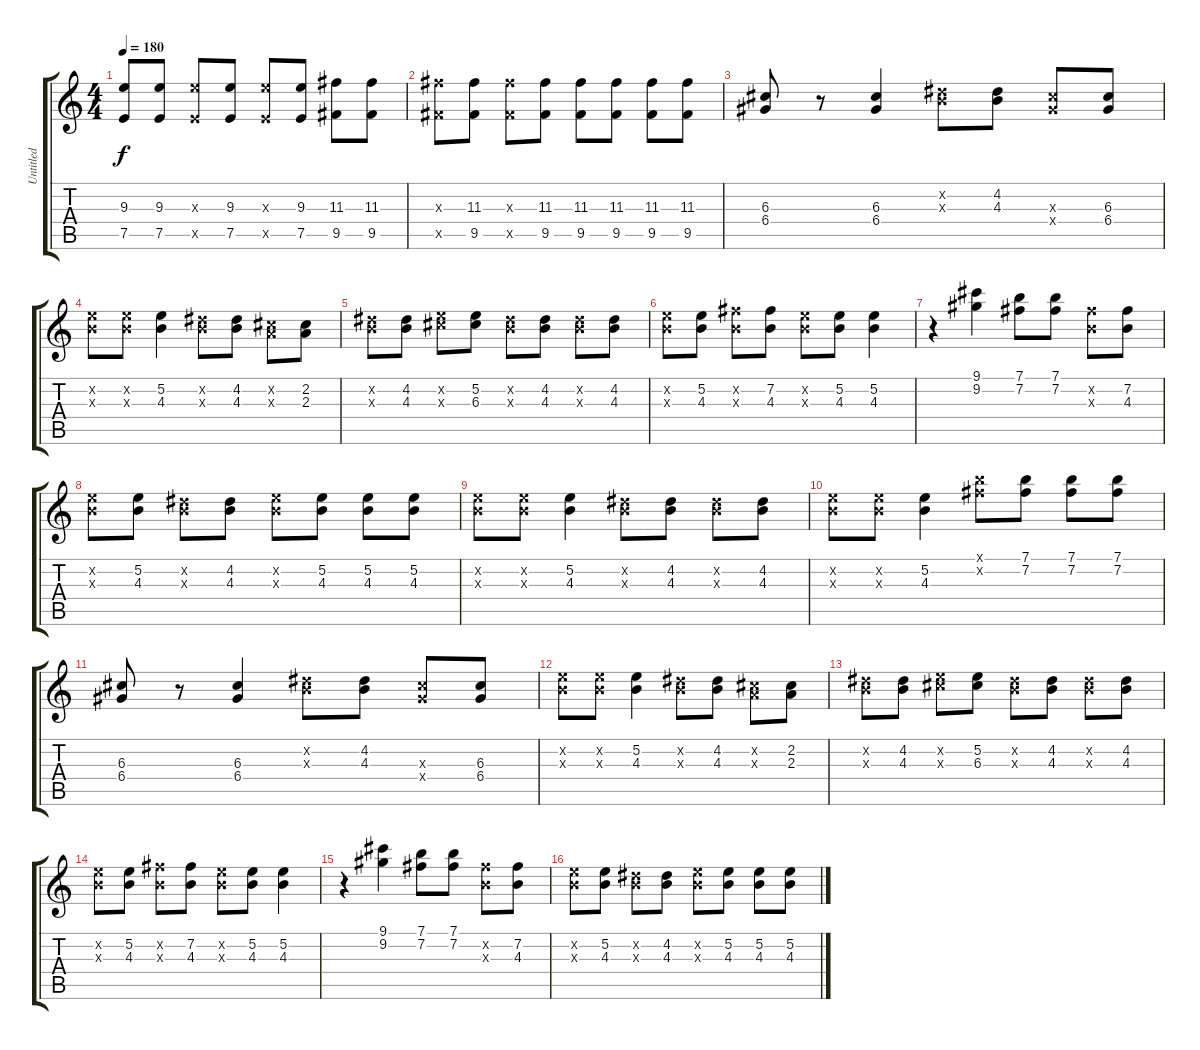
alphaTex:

\track ("Untitled" "Untitled") {instrument distortionguitar}
\staff {score tabs}
\tuning (E4 B3 G3 D3 A2 E2) {hide}
\ts (4 4)
\tempo 180
\clef g2
\ks c
(9.3 7.5).8{dy f} (9.3 7.5).8 (9.3{x} 7.5{x}).8 (9.3 7.5).8 (9.3{x} 7.5{x}).8 (9.3 7.5).8 (11.3 9.5).8 (11.3 9.5).8 |
(11.3{x} 9.5{x}).8 (11.3 9.5).8 (11.3{x} 9.5{x}).8 (11.3 9.5).8 (11.3 9.5).8 (11.3 9.5).8 (11.3 9.5).8 (11.3 9.5).8 |
(6.3 6.4).8 r.8 (6.3 6.4).4 (4.2{x} 4.3{x}).8 (4.2 4.3).8 (6.3{x} 6.4{x}).8 (6.3 6.4).8 |
(5.2{x} 4.3{x}).8 (5.2{x} 4.3{x}).8 (5.2 4.3).4 (4.2{x} 4.3{x}).8 (4.2 4.3).8 (2.2{x} 2.3{x}).8 (2.2 2.3).8 |
(4.2{x} 4.3{x}).8 (4.2 4.3).8 (5.2{x} 6.3{x}).8 (5.2 6.3).8 (4.2{x} 4.3{x}).8 (4.2 4.3).8 (4.2{x} 4.3{x}).8 (4.2 4.3).8 |
(5.2{x} 4.3{x}).8 (5.2 4.3).8 (7.2{x} 4.3{x}).8 (7.2 4.3).8 (5.2{x} 4.3{x}).8 (5.2 4.3).8 (5.2 4.3).4 |
r.4 (9.1 9.2).4 (7.1 7.2).8 (7.1 7.2).8 (7.2{x} 4.3{x}).8 (7.2 4.3).8 |
(5.2{x} 4.3{x}).8 (5.2 4.3).8 (4.2{x} 4.3{x}).8 (4.2 4.3).8 (5.2{x} 4.3{x}).8 (5.2 4.3).8 (5.2 4.3).8 (5.2 4.3).8 |
(5.2{x} 4.3{x}).8 (5.2{x} 4.3{x}).8 (5.2 4.3).4 (4.2{x} 4.3{x}).8 (4.2 4.3).8 (4.2{x} 4.3{x}).8 (4.2 4.3).8 |
(5.2{x} 4.3{x}).8 (5.2{x} 4.3{x}).8 (5.2 4.3).4 (7.1{x} 7.2{x}).8 (7.1 7.2).8 (7.1 7.2).8 (7.1 7.2).8 |
(6.3 6.4).8 r.8 (6.3 6.4).4 (4.2{x} 4.3{x}).8 (4.2 4.3).8 (6.3{x} 6.4{x}).8 (6.3 6.4).8 |
(5.2{x} 4.3{x}).8 (5.2{x} 4.3{x}).8 (5.2 4.3).4 (4.2{x} 4.3{x}).8 (4.2 4.3).8 (2.2{x} 2.3{x}).8 (2.2 2.3).8 |
(4.2{x} 4.3{x}).8 (4.2 4.3).8 (5.2{x} 6.3{x}).8 (5.2 6.3).8 (4.2{x} 4.3{x}).8 (4.2 4.3).8 (4.2{x} 4.3{x}).8 (4.2 4.3).8 |
(5.2{x} 4.3{x}).8 (5.2 4.3).8 (7.2{x} 4.3{x}).8 (7.2 4.3).8 (5.2{x} 4.3{x}).8 (5.2 4.3).8 (5.2 4.3).4 |
r.4 (9.1 9.2).4 (7.1 7.2).8 (7.1 7.2).8 (7.2{x} 4.3{x}).8 (7.2 4.3).8 |
(5.2{x} 4.3{x}).8 (5.2 4.3).8 (4.2{x} 4.3{x}).8 (4.2 4.3).8 (5.2{x} 4.3{x}).8 (5.2 4.3).8 (5.2 4.3).8 (5.2 4.3).8
